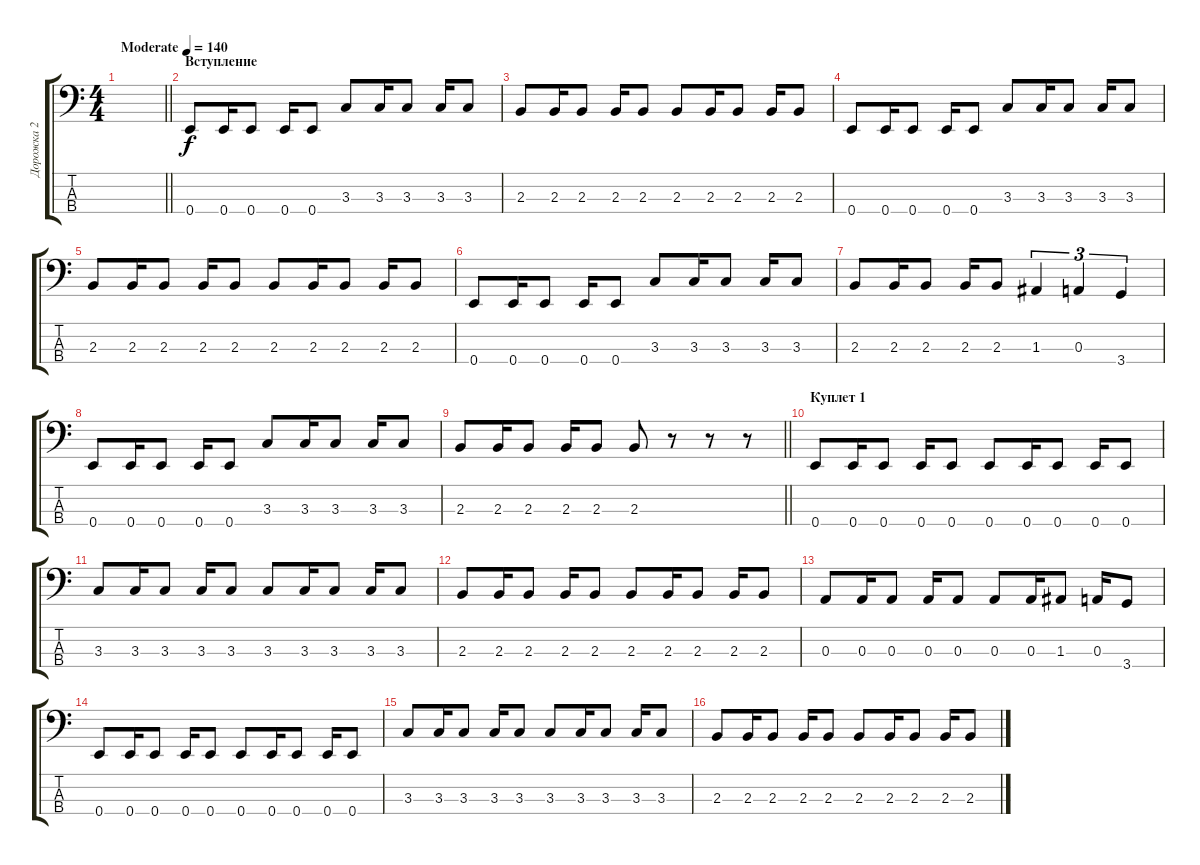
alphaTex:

\track ("Дорожка 2" "Дорожка 2") {instrument electricbassfinger}
\staff {score tabs}
\tuning (G2 D2 A1 E1) {hide}
\ts (4 4)
\tempo (140 "Moderate")
\clef f4
\barLineRight lightlight
\ks c
|
\section ("" "Вступление")
0.4.8 0.4.16 0.4.8 0.4.16 0.4.8 3.3.8 3.3.16 3.3.8 3.3.16 3.3.8 |
2.3.8 2.3.16 2.3.8 2.3.16 2.3.8 2.3.8 2.3.16 2.3.8 2.3.16 2.3.8 |
0.4.8 0.4.16 0.4.8 0.4.16 0.4.8 3.3.8 3.3.16 3.3.8 3.3.16 3.3.8 |
2.3.8 2.3.16 2.3.8 2.3.16 2.3.8 2.3.8 2.3.16 2.3.8 2.3.16 2.3.8 |
0.4.8 0.4.16 0.4.8 0.4.16 0.4.8 3.3.8 3.3.16 3.3.8 3.3.16 3.3.8 |
2.3.8 2.3.16 2.3.8 2.3.16 2.3.8 1.3.4{tu (3 2)} 0.3.4{tu (3 2)} 3.4.4{tu (3 2)} |
0.4.8 0.4.16 0.4.8 0.4.16 0.4.8 3.3.8 3.3.16 3.3.8 3.3.16 3.3.8 |
\barLineRight lightlight
2.3.8 2.3.16 2.3.8 2.3.16 2.3.8 2.3.8 r.8 r.8 r.8 |
\section ("" "Куплет 1")
0.4.8 0.4.16 0.4.8 0.4.16 0.4.8 0.4.8 0.4.16 0.4.8 0.4.16 0.4.8 |
3.3.8 3.3.16 3.3.8 3.3.16 3.3.8 3.3.8 3.3.16 3.3.8 3.3.16 3.3.8 |
2.3.8 2.3.16 2.3.8 2.3.16 2.3.8 2.3.8 2.3.16 2.3.8 2.3.16 2.3.8 |
0.3.8 0.3.16 0.3.8 0.3.16 0.3.8 0.3.8 0.3.16 1.3.8 0.3.16 3.4.8 |
0.4.8 0.4.16 0.4.8 0.4.16 0.4.8 0.4.8 0.4.16 0.4.8 0.4.16 0.4.8 |
3.3.8 3.3.16 3.3.8 3.3.16 3.3.8 3.3.8 3.3.16 3.3.8 3.3.16 3.3.8 |
2.3.8 2.3.16 2.3.8 2.3.16 2.3.8 2.3.8 2.3.16 2.3.8 2.3.16 2.3.8
